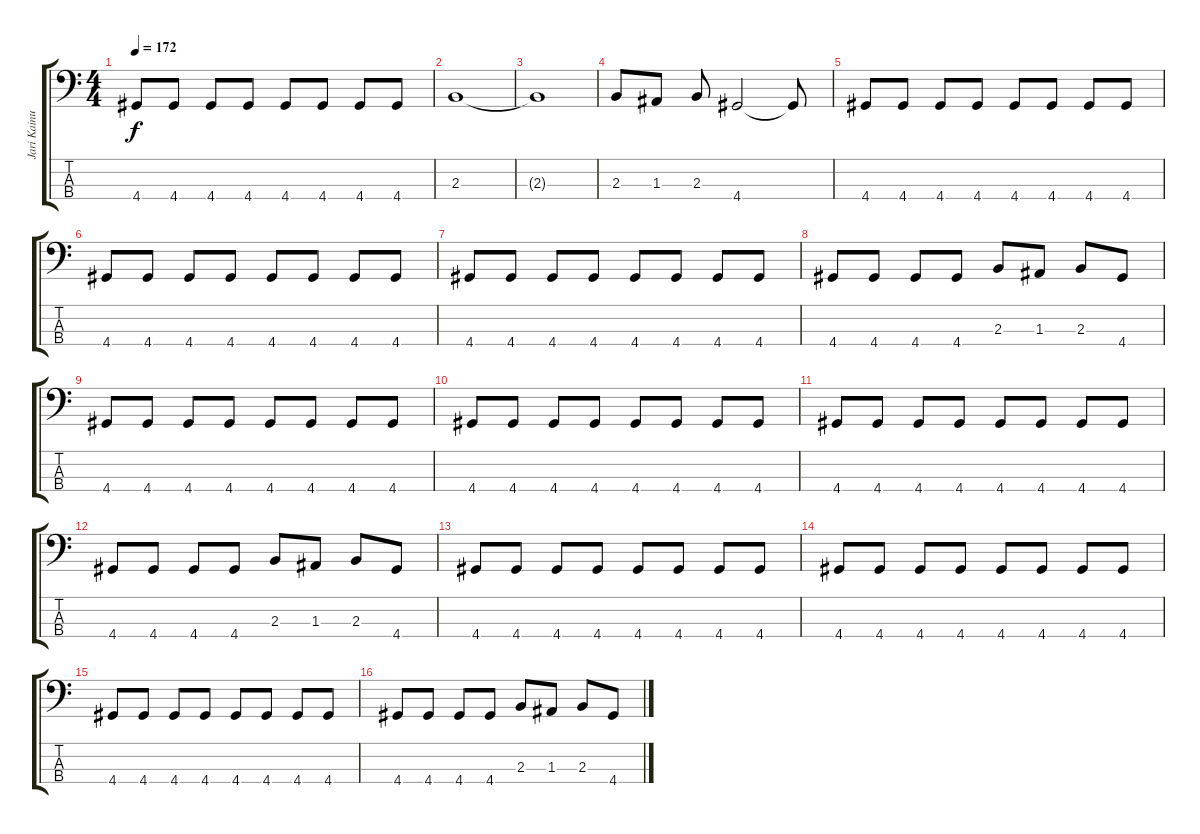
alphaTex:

\track ("Jari Kainulainen" "Jari Kainu") {instrument electricbassfinger}
\staff {score tabs}
\tuning (G2 D2 A1 E1) {hide}
\ts (4 4)
\tempo 172
\clef f4
\ks c
4.4.8{dy f} 4.4.8 4.4.8 4.4.8 4.4.8 4.4.8 4.4.8 4.4.8 |
2.3.1 |
2.3{t}.1 |
2.3.8 1.3.8 2.3.8 4.4.2 4.4{t}.8 |
4.4.8 4.4.8 4.4.8 4.4.8 4.4.8 4.4.8 4.4.8 4.4.8 |
4.4.8 4.4.8 4.4.8 4.4.8 4.4.8 4.4.8 4.4.8 4.4.8 |
4.4.8 4.4.8 4.4.8 4.4.8 4.4.8 4.4.8 4.4.8 4.4.8 |
4.4.8 4.4.8 4.4.8 4.4.8 2.3.8 1.3.8 2.3.8 4.4.8 |
4.4.8 4.4.8 4.4.8 4.4.8 4.4.8 4.4.8 4.4.8 4.4.8 |
4.4.8 4.4.8 4.4.8 4.4.8 4.4.8 4.4.8 4.4.8 4.4.8 |
4.4.8 4.4.8 4.4.8 4.4.8 4.4.8 4.4.8 4.4.8 4.4.8 |
4.4.8 4.4.8 4.4.8 4.4.8 2.3.8 1.3.8 2.3.8 4.4.8 |
4.4.8 4.4.8 4.4.8 4.4.8 4.4.8 4.4.8 4.4.8 4.4.8 |
4.4.8 4.4.8 4.4.8 4.4.8 4.4.8 4.4.8 4.4.8 4.4.8 |
4.4.8 4.4.8 4.4.8 4.4.8 4.4.8 4.4.8 4.4.8 4.4.8 |
4.4.8 4.4.8 4.4.8 4.4.8 2.3.8 1.3.8 2.3.8 4.4.8
